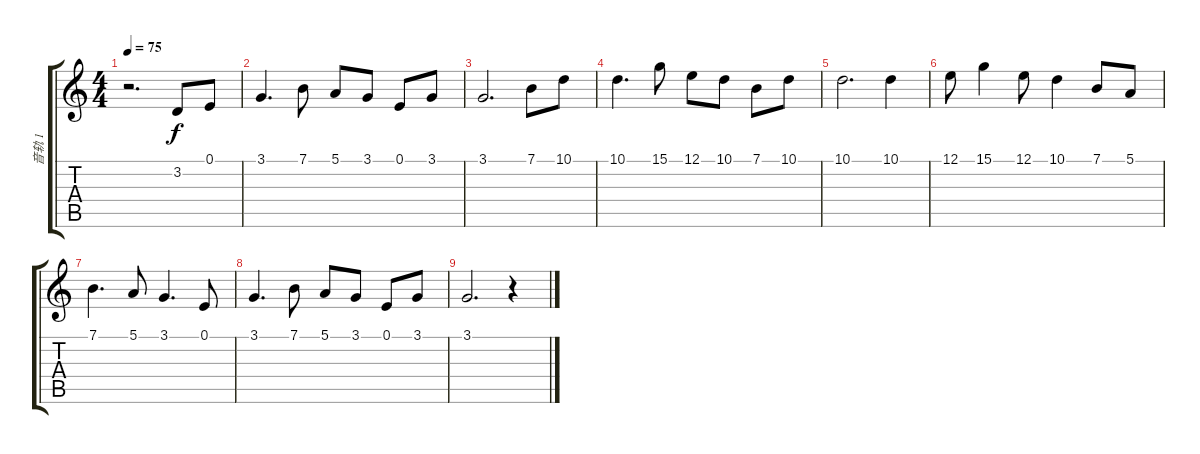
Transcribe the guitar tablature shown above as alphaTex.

\track ("音轨 1" "音轨 1") {instrument stringensemble1}
\staff {score tabs}
\tuning (E4 B3 G3 D3 A2 E2) {hide}
\ts (4 4)
\tempo 75
\clef g2
\ks c
r.2{d dy f instrument stringensemble1} 3.2.8{txt ""} 0.1.8 |
3.1.4{d} 7.1.8 5.1.8 3.1.8 0.1.8 3.1.8 |
3.1.2{d} 7.1.8 10.1.8 |
10.1.4{d} 15.1.8 12.1.8 10.1.8 7.1.8 10.1.8 |
10.1.2{d} 10.1.4 |
12.1.8 15.1.4 12.1.8 10.1.4 7.1.8 5.1.8 |
7.1.4{d} 5.1.8 3.1.4{d} 0.1.8 |
3.1.4{d} 7.1.8 5.1.8 3.1.8 0.1.8 3.1.8 |
3.1.2{d} r.4
